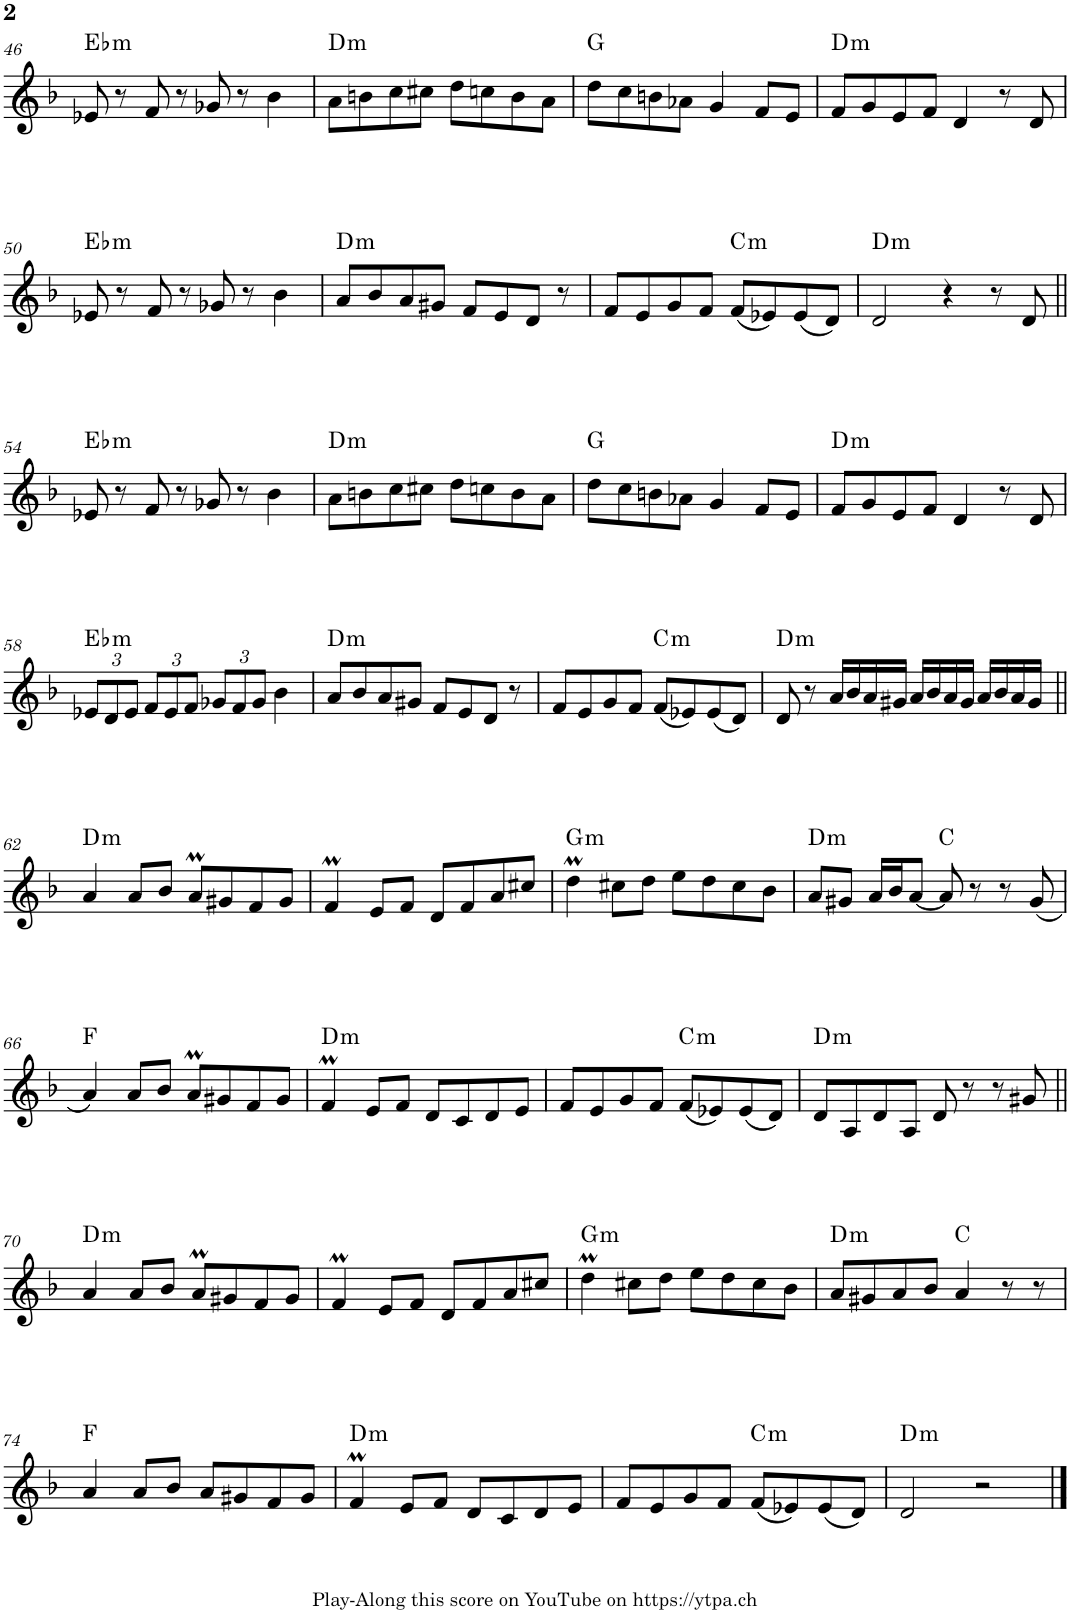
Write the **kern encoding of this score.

**kern	**harte
*part1	*part1
*staff1	*
*I"Piano	*
*I'Pno.	*
!!LO:PB:g=z
*clefG2	*
*k[b-]	*
*M4/4	*
=46	=46
!	!LO:H:kt=m
8e-X/	Eb:min
8r	.
8f/	.
8r	.
8g-X/	.
8r	.
4b-\	.
=47	=47
!	!LO:H:kt=m
8a\L	D:min
8bn\	.
8cc\	.
8cc#X\J	.
8dd\L	.
8ccn\	.
8b\	.
8a\J	.
=48	=48
8dd\L	G:maj
8cc\	.
8bn\	.
8a-X\J	.
4g/	.
8f/L	.
8e/J	.
=49	=49
!	!LO:H:kt=m
8f/L	D:min
8g/	.
8e/	.
8f/J	.
4d/	.
8r	.
8d/	.
!!LO:LB:g=z
=50	=50
!	!LO:H:kt=m
8e-X/	Eb:min
8r	.
8f/	.
8r	.
8g-X/	.
8r	.
4b-\	.
=51	=51
!	!LO:H:kt=m
8a/L	D:min
8b-/	.
8a/	.
8g#X/J	.
8f/L	.
8e/	.
8d/J	.
8r	.
=52	=52
8f/L	.
8e/	.
8g/	.
8f/J	.
!	!LO:H:kt=m
(8f/L	C:min
8e-X/)	.
(8e-/	.
8d/J)	.
=53	=53
!	!LO:H:kt=m
2d/	D:min
4r	.
8r	.
8d/	.
!!LO:LB:g=z
=54||	=54||
!	!LO:H:kt=m
8e-X/	Eb:min
8r	.
8f/	.
8r	.
8g-X/	.
8r	.
4b-\	.
=55	=55
!	!LO:H:kt=m
8a\L	D:min
8bn\	.
8cc\	.
8cc#X\J	.
8dd\L	.
8ccn\	.
8b\	.
8a\J	.
=56	=56
8dd\L	G:maj
8cc\	.
8bn\	.
8a-X\J	.
4g/	.
8f/L	.
8e/J	.
=57	=57
!	!LO:H:kt=m
8f/L	D:min
8g/	.
8e/	.
8f/J	.
4d/	.
8r	.
8d/	.
!!LO:LB:g=z
=58	=58
*Xbrackettup	*
!	!LO:H:kt=m
12e-X/L	Eb:min
12d/	.
12e-/J	.
12f/L	.
12e-/	.
12f/J	.
12g-X/L	.
12f/	.
12g-/J	.
4b-\	.
=59	=59
!	!LO:H:kt=m
8a/L	D:min
8b-/	.
8a/	.
8g#X/J	.
8f/L	.
8e/	.
8d/J	.
8r	.
=60	=60
8f/L	.
8e/	.
8g/	.
8f/J	.
!	!LO:H:kt=m
(8f/L	C:min
8e-X/)	.
(8e-/	.
8d/J)	.
=61	=61
!	!LO:H:kt=m
8d/	D:min
8r	.
16a/LL	.
16b-/	.
16a/	.
16g#X/JJ	.
16a/LL	.
16b-/	.
16a/	.
16g#/JJ	.
16a/LL	.
16b-/	.
16a/	.
16g#/JJ	.
!!LO:LB:g=z
=62||	=62||
!	!LO:H:kt=m
4a/	D:min
8a/L	.
8b-/J	.
8am/L	.
8g#X/	.
8f/	.
8g#/J	.
=63	=63
4fM/	.
8e/L	.
8f/J	.
8d/L	.
8f/	.
8a/	.
8cc#X/J	.
=64	=64
!	!LO:H:kt=m
4ddM\	G:min
8cc#X\L	.
8dd\J	.
8ee\L	.
8dd\	.
8cc#\	.
8b-\J	.
=65	=65
!	!LO:H:kt=m
8a/L	D:min
8g#X/J	.
16a/LL	.
16b-/J	.
[8a/J	.
8a/]	C:maj
8r	.
8r	.
(8g#/	.
!!LO:LB:g=z
=66	=66
4a/)	F:maj
8a/L	.
8b-/J	.
8am/L	.
8g#X/	.
8f/	.
8g#/J	.
=67	=67
!	!LO:H:kt=m
4fM/	D:min
8e/L	.
8f/J	.
8d/L	.
8c/	.
8d/	.
8e/J	.
=68	=68
8f/L	.
8e/	.
8g/	.
8f/J	.
!	!LO:H:kt=m
(8f/L	C:min
8e-X/)	.
(8e-/	.
8d/J)	.
=69	=69
!	!LO:H:kt=m
8d/L	D:min
8A/	.
8d/	.
8A/J	.
8d/	.
8r	.
8r	.
8g#X/	.
!!LO:LB:g=z
=70||	=70||
!	!LO:H:kt=m
4a/	D:min
8a/L	.
8b-/J	.
8am/L	.
8g#X/	.
8f/	.
8g#/J	.
=71	=71
4fM/	.
8e/L	.
8f/J	.
8d/L	.
8f/	.
8a/	.
8cc#X/J	.
=72	=72
!	!LO:H:kt=m
4ddM\	G:min
8cc#X\L	.
8dd\J	.
8ee\L	.
8dd\	.
8cc#\	.
8b-\J	.
=73	=73
!	!LO:H:kt=m
8a/L	D:min
8g#X/	.
8a/	.
8b-/J	.
4a/	C:maj
8r	.
8r	.
!!LO:LB:g=z
=74	=74
4a/	F:maj
8a/L	.
8b-/J	.
8a/L	.
8g#X/	.
8f/	.
8g#/J	.
=75	=75
!	!LO:H:kt=m
4fM/	D:min
8e/L	.
8f/J	.
8d/L	.
8c/	.
8d/	.
8e/J	.
=76	=76
8f/L	.
8e/	.
8g/	.
8f/J	.
!	!LO:H:kt=m
(8f/L	C:min
8e-X/)	.
(8e-/	.
8d/J)	.
=77	=77
!	!LO:H:kt=m
2d/	D:min
2r	.
==	==
*-	*-
